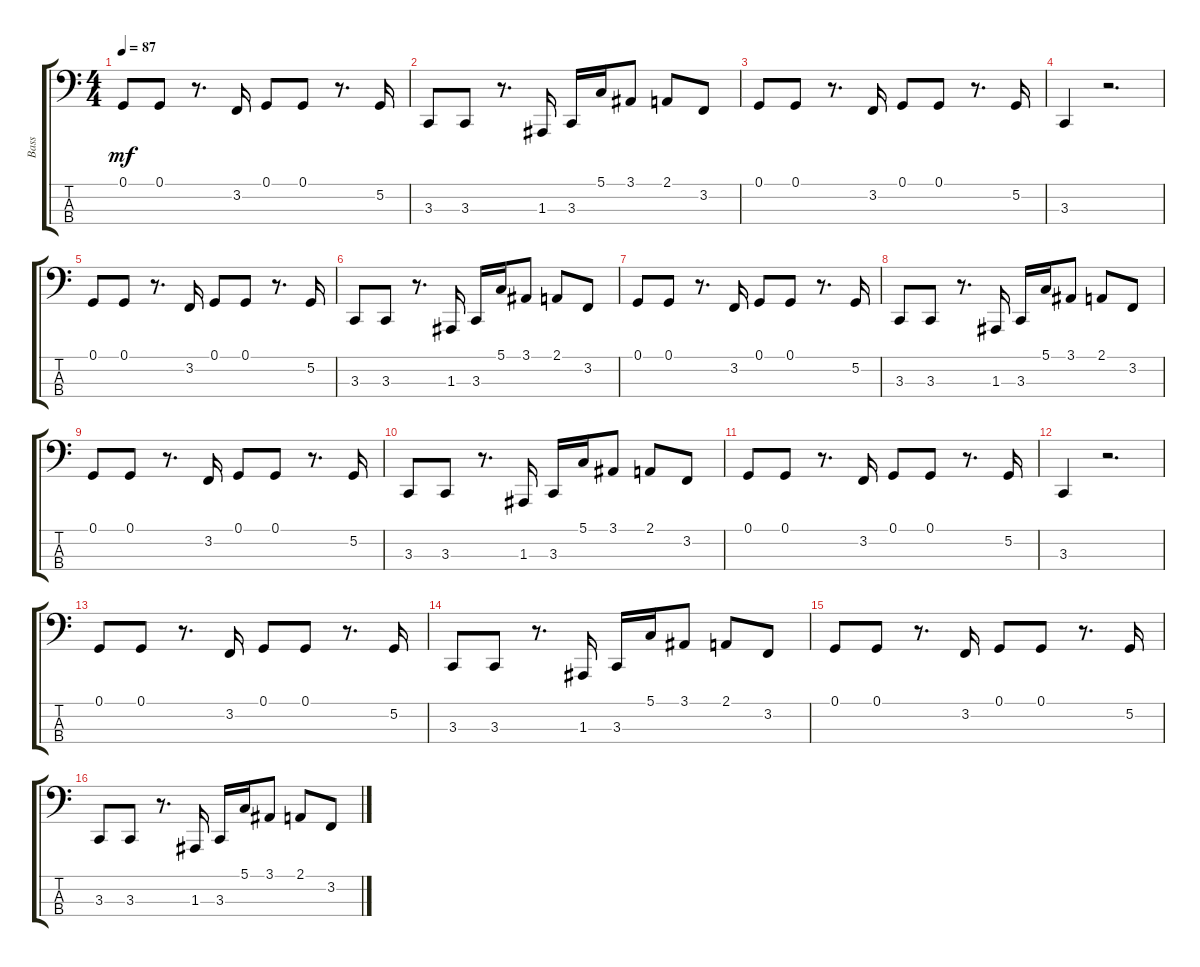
\track ("Bass" "Bass") {instrument choiraahs}
\staff {score tabs}
\tuning (G2 D2 A1 E1) {hide}
\ts (4 4)
\tempo 87
\clef f4
\ks aminor
0.1.8{dy mf} 0.1.8 r.8{d} 3.2.16 0.1.8 0.1.8 r.8{d} 5.2.16 |
3.3.8 3.3.8 r.8{d} 1.3.16 3.3.16 5.1.16 3.1.8 2.1.8 3.2.8 |
0.1.8 0.1.8 r.8{d} 3.2.16 0.1.8 0.1.8 r.8{d} 5.2.16 |
3.3.4 r.2{d} |
0.1.8 0.1.8 r.8{d} 3.2.16 0.1.8 0.1.8 r.8{d} 5.2.16 |
3.3.8 3.3.8 r.8{d} 1.3.16 3.3.16 5.1.16 3.1.8 2.1.8 3.2.8 |
0.1.8 0.1.8 r.8{d} 3.2.16 0.1.8 0.1.8 r.8{d} 5.2.16 |
3.3.8 3.3.8 r.8{d} 1.3.16 3.3.16 5.1.16 3.1.8 2.1.8 3.2.8 |
0.1.8 0.1.8 r.8{d} 3.2.16 0.1.8 0.1.8 r.8{d} 5.2.16 |
3.3.8 3.3.8 r.8{d} 1.3.16 3.3.16 5.1.16 3.1.8 2.1.8 3.2.8 |
0.1.8 0.1.8 r.8{d} 3.2.16 0.1.8 0.1.8 r.8{d} 5.2.16 |
3.3.4 r.2{d} |
0.1.8 0.1.8 r.8{d} 3.2.16 0.1.8 0.1.8 r.8{d} 5.2.16 |
3.3.8 3.3.8 r.8{d} 1.3.16 3.3.16 5.1.16 3.1.8 2.1.8 3.2.8 |
0.1.8 0.1.8 r.8{d} 3.2.16 0.1.8 0.1.8 r.8{d} 5.2.16 |
3.3.8 3.3.8 r.8{d} 1.3.16 3.3.16 5.1.16 3.1.8 2.1.8 3.2.8
